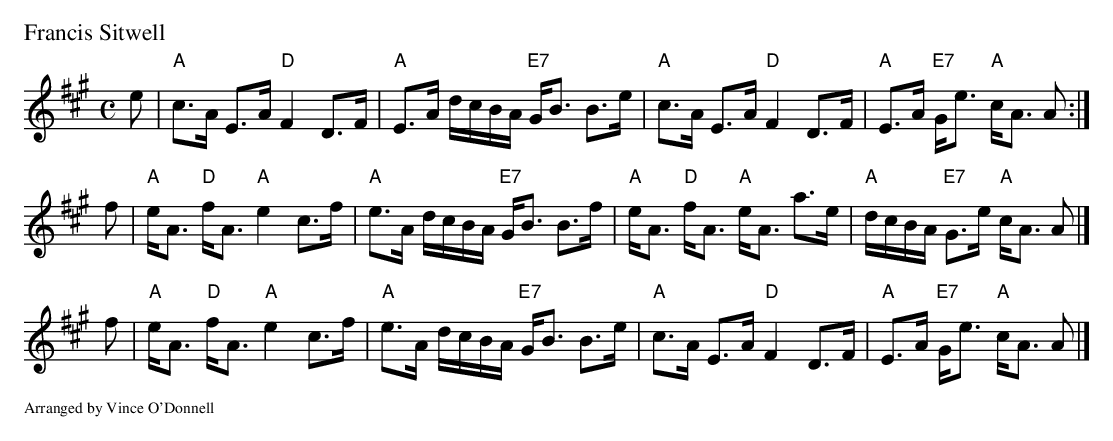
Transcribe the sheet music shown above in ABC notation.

X:1
P: Francis Sitwell
M: C
L: 1/16
K: A
e2 \
| "A"c3A E3A "D"F4 D3F | "A"E3A    dcBA "E7"GB3 B3e \
| "A"c3A E3A "D"F4 D3F | "A"E3A "E7"Ge3  "A"cA3 A2 :|
f2 \
| "A"eA3 "D"fA3 "A"e4  c3f | "A"e3A     dcBA "E7"GB3 B3f \
| "A"eA3 "D"fA3 "A"eA3 a3e | "A"dcBA "E7"G3e  "A"cA3 A2 |]
f2 \
| "A"eA3 "D"fA3 "A"e4 c3f | "A"e3A    dcBA "E7"GB3 B3e \
| "A"c3A    E3A "D"F4 D3F | "A"E3A "E7"Ge3  "A"cA3 A2 |]
